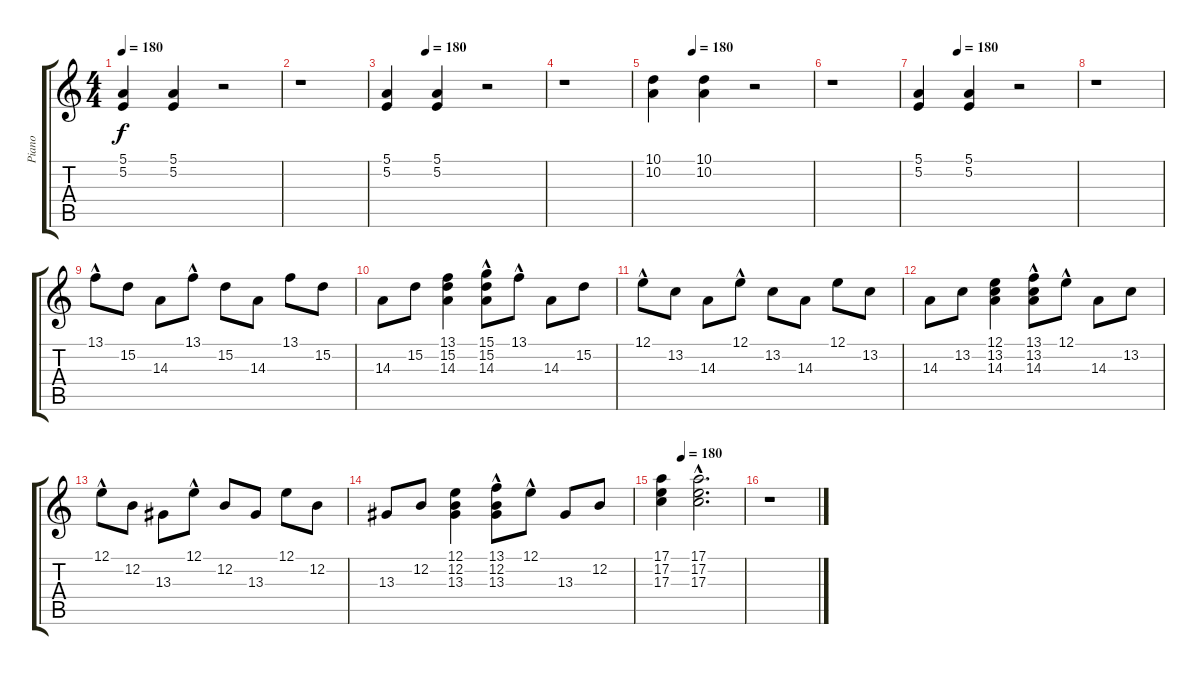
\track ("Piano" "Piano") {instrument acousticgrandpiano}
\staff {score tabs}
\tuning (E4 B3 G3 D3 A2 E2) {hide}
\ts (4 4)
\tempo 180
\clef g2
\ks c
(5.1 5.2).4{dy f instrument acousticgrandpiano} (5.1 5.2).4 r.2 |
r.1 |
\tempo (180 0.25)
(5.1 5.2).4 (5.1 5.2).4 r.2 |
r.1 |
\tempo (180 0.25)
(10.1 10.2).4 (10.1 10.2).4 r.2 |
r.1 |
\tempo (180 0.25)
(5.1 5.2).4 (5.1 5.2).4 r.2 |
r.1 |
13.1{hac}.8 15.2.8 14.3.8 13.1{hac}.8 15.2.8 14.3.8 13.1.8 15.2.8 |
14.3.8 15.2.8 (13.1 15.2 14.3).4 (15.1 15.2{hac} 14.3).8 13.1{hac}.8 14.3.8 15.2.8 |
12.1{hac}.8 13.2.8 14.3.8 12.1{hac}.8 13.2.8 14.3.8 12.1.8 13.2.8 |
14.3.8 13.2.8 (12.1 13.2 14.3).4 (13.1 13.2{hac} 14.3).8 12.1{hac}.8 14.3.8 13.2.8 |
12.1{hac}.8 12.2.8 13.3.8 12.1{hac}.8 12.2.8 13.3.8 12.1.8 12.2.8 |
13.3.8 12.2.8 (12.1 12.2 13.3).4 (13.1 12.2{hac} 13.3).8 12.1{hac}.8 13.3.8 12.2.8 |
\tempo (180 0.25)
(17.1 17.2 17.3).4 (17.1{hac} 17.2{hac} 17.3{hac}).2{d} |
r.1
